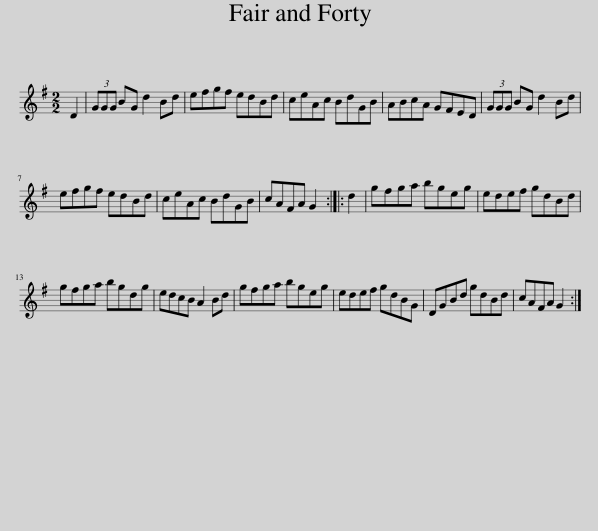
X:1
L:1/8
M:2/2
I:linebreak $
K:G
V:1 treble
V:1
 D2 | (3GGG BG d2 Bd | efgf edBd | ceAc BdGB | ABcA GFED | %5
 (3GGG BG d2 Bd |$ efgf edBd | ceAc BdGB | cAFA G2 :: d2 | %10
 gfga bgeg | edef gdBd |$ gfga bgdg | edcB A2 Bd | gfga bgeg | %15
 edef gdBG | DGBd gdBd | cAFA G2 :| %18
